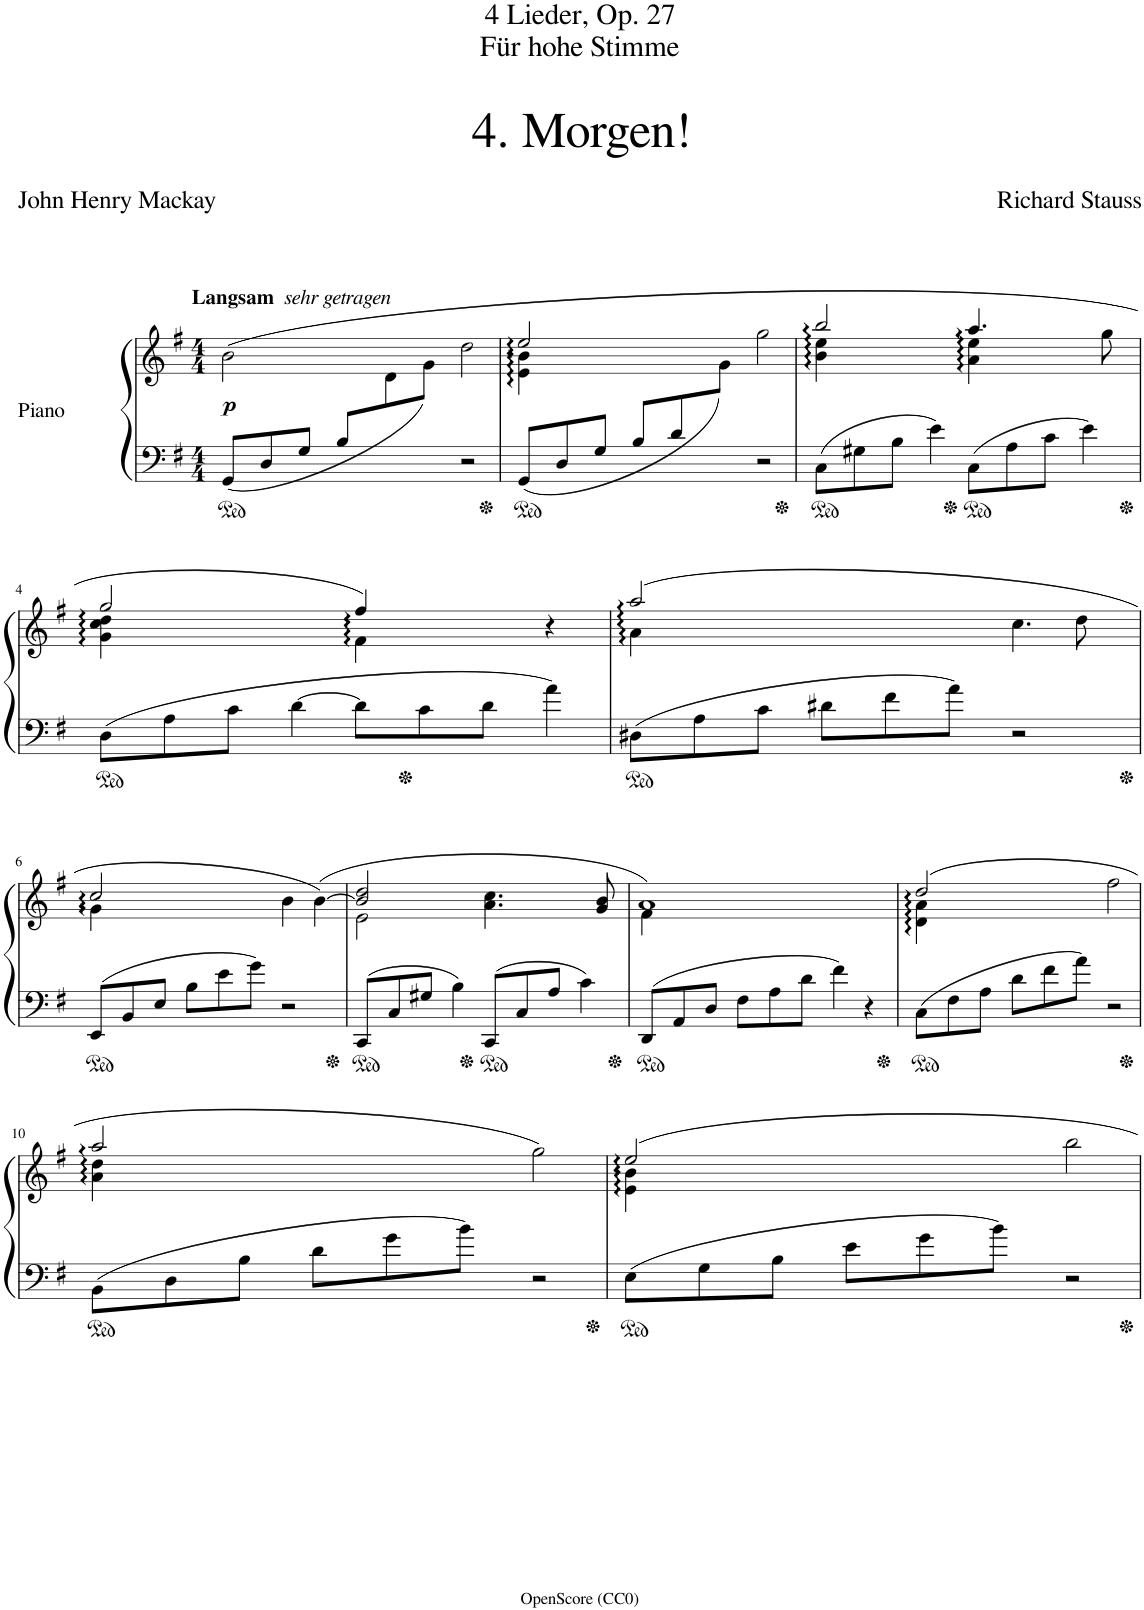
**kern	**kern	**dynam	**kern
*part2	*part2	*part2	*part1
*staff3	*staff2	*staff2/3	*staff1
*I"Piano	*	*	*I"Gesang Voice
*I'Pno	*	*	*
*clefF4	*clefG2	*	*clefG2
*k[f#]	*k[f#]	*	*k[f#]
*M4/4	*M4/4	*	*M4/4
*Xtuplet	*	*	*
=1	=1	=1	=1
*	*^	*	*
!	!	!	!	!LO:TX:a:B:t=Langsam
!	!	!	!	!LO:TX:a:i:t=sehr getragen
!	!	!	!LO:DY:b	!
(<12GG/L	(2b\	3ryy	p	1r
12D/	.	.	.	.
12G/J	.	.	.	.
12B/L	.	.	.	.
6ryy	.	12d\	.	.
.	.	12g\J)	.	.
2r	2dd\	2ryy	.	.
=2	=2	=2	=2	=2
*	*	*^	*	*
(<12GG/L	2ee/	4e\ 4b\	12%5ryy	.	1r
12D/	.	.	.	.	.
12G/J	.	.	.	.	.
12B/L	.	2.ryy	.	.	.
12d/	.	.	.	.	.
12ryy	.	.	12g\J)	.	.
2r	2gg\	.	2ryy	.	.
*	*	*v	*v	*	*
=3	=3	=3	=3	=3
12C\L	2bb/	4b\ 4ee\	.	1r
12G#X\	.	.	.	.
12B\J	.	.	.	.
4e\	.	4ryy	.	.
12C\L	4.aa/	4a\ 4ee\	.	.
12A\	.	.	.	.
12c\J	.	.	.	.
4e\	.	4ryy	.	.
.	8gg\	.	.	.
!!LO:LB:g=z
=4	=4	=4	=4	=4
12D\L	2gg/	4g\ 4cc\ 4dd\	.	1r
12A\	.	.	.	.
12c\J	.	.	.	.
[4d\	.	4ryy	.	.
12d\L]	4ff#/)	4f#\	.	.
12c\	.	.	.	.
12d\J	.	.	.	.
4a\	4r	4ryy	.	.
=5	=5	=5	=5	=5
12D#X\L	(2aa/	4a\	.	1r
12A\	.	.	.	.
12c\J	.	.	.	.
12d#X\L	.	2.ryy	.	.
12f#\	.	.	.	.
12a\J	.	.	.	.
2r	4.cc\	.	.	.
.	8dd\	.	.	.
!!LO:LB:g=z
=6	=6	=6	=6	=6
12EE/L	2cc/	4g\	.	1r
12BB/	.	.	.	.
12E/J	.	.	.	.
12B\L	.	2.ryy	.	.
12e\	.	.	.	.
12g\J	.	.	.	.
2r	4b\	.	.	.
.	([4b\)	.	.	.
=7	=7	=7	=7	=7
12CC/L	2b/] 2dd/	2e\	.	1r
12C/	.	.	.	.
12G#X/J	.	.	.	.
4B\	.	.	.	.
12CC/L	4.a\ 4.cc\	2ryy	.	.
12C/	.	.	.	.
12A/J	.	.	.	.
4c\	.	.	.	.
.	8g/ 8b/	.	.	.
=8	=8	=8	=8	=8
12DD/L	1a)	4f#\	.	1r
12AA/	.	.	.	.
12D/J	.	.	.	.
12F#\L	.	2.ryy	.	.
12A\	.	.	.	.
12d\J	.	.	.	.
4f#\	.	.	.	.
4r	.	.	.	.
=9	=9	=9	=9	=9
12C\L	(2dd/	4d\ 4a\	.	1r
12F#\	.	.	.	.
12A\J	.	.	.	.
12d\L	.	2.ryy	.	.
12f#\	.	.	.	.
12a\J	.	.	.	.
2r	2ff#\	.	.	.
!!LO:LB:g=z
=10	=10	=10	=10	=10
12BB\L	2aa/	4a\ 4dd\	.	1r
12D\	.	.	.	.
12B\J	.	.	.	.
12d\L	.	2.ryy	.	.
12g\	.	.	.	.
12b\J	.	.	.	.
2r	2gg\)	.	.	.
=11	=11	=11	=11	=11
12E\L	2ee/	4e\ 4b\	.	1r
12G\	.	.	.	.
12B\J	.	.	.	.
12e\L	.	2.ryy	.	.
12g\	.	.	.	.
12b\J	.	.	.	.
2r	2bb\	.	.	.
*	*v	*v	*	*
=	=	=	=
*-	*-	*-	*-
